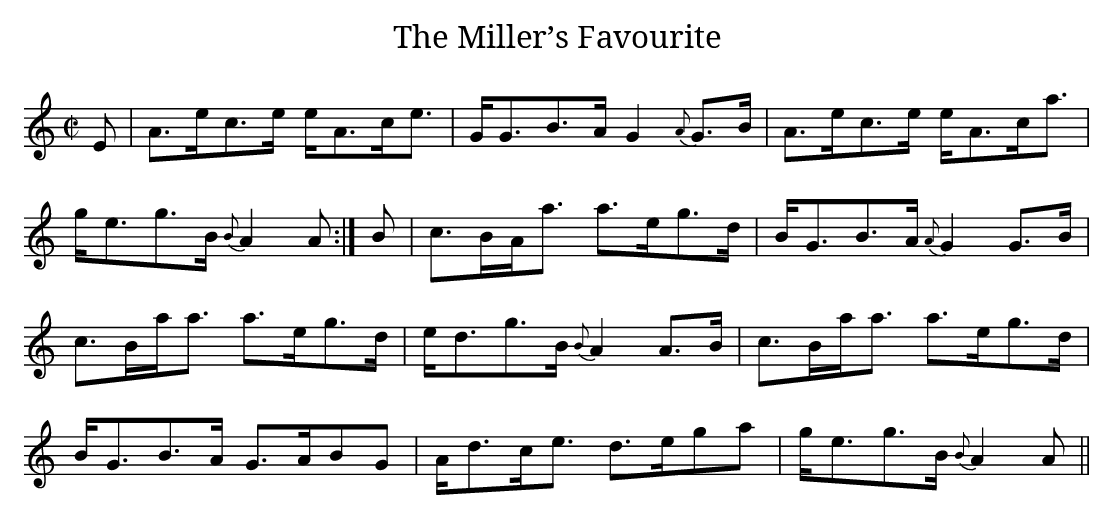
X:1
T:Miller’s Favourite, The
M:C|
L:1/16
K:Amin
E2|A3ec3e eA3ce3|GG3B3A G4 {A}G3B|A3ec3e eA3ca3|
ge3g3B {B}A4 A2:|B2|c3BAa3 a3eg3d|BG3B3A {A}G4 G3B|
c3Baa3 a3eg3d|ed3g3B {B}A4 A3B|c3Baa3 a3eg3d|
BG3B3A G3AB2G2|Ad3ce3 d3eg2a2|ge3g3B {B}A4 A2||
